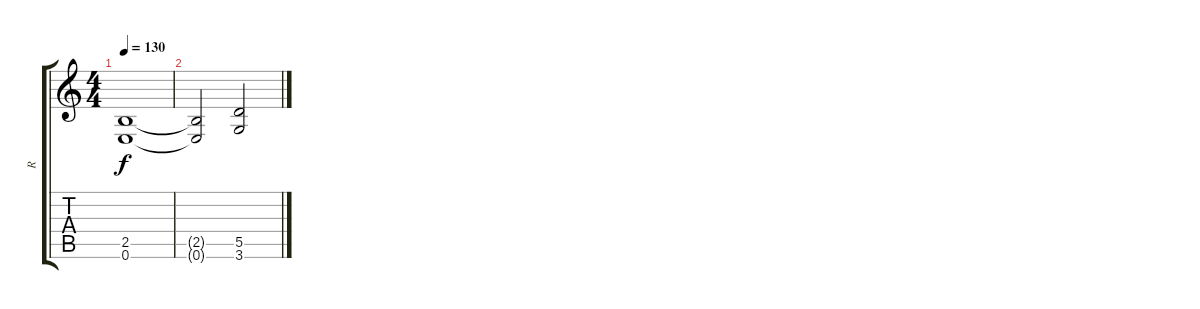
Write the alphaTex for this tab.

\track ("R" "R") {instrument distortionguitar}
\staff {score tabs}
\tuning (E4 B3 G3 D3 A2 E2) {hide}
\ts (4 4)
\tempo 130
\clef g2
\ks c
(2.5 0.6).1{dy f} |
(2.5{t} 0.6{t}).2 (5.5 3.6).2
